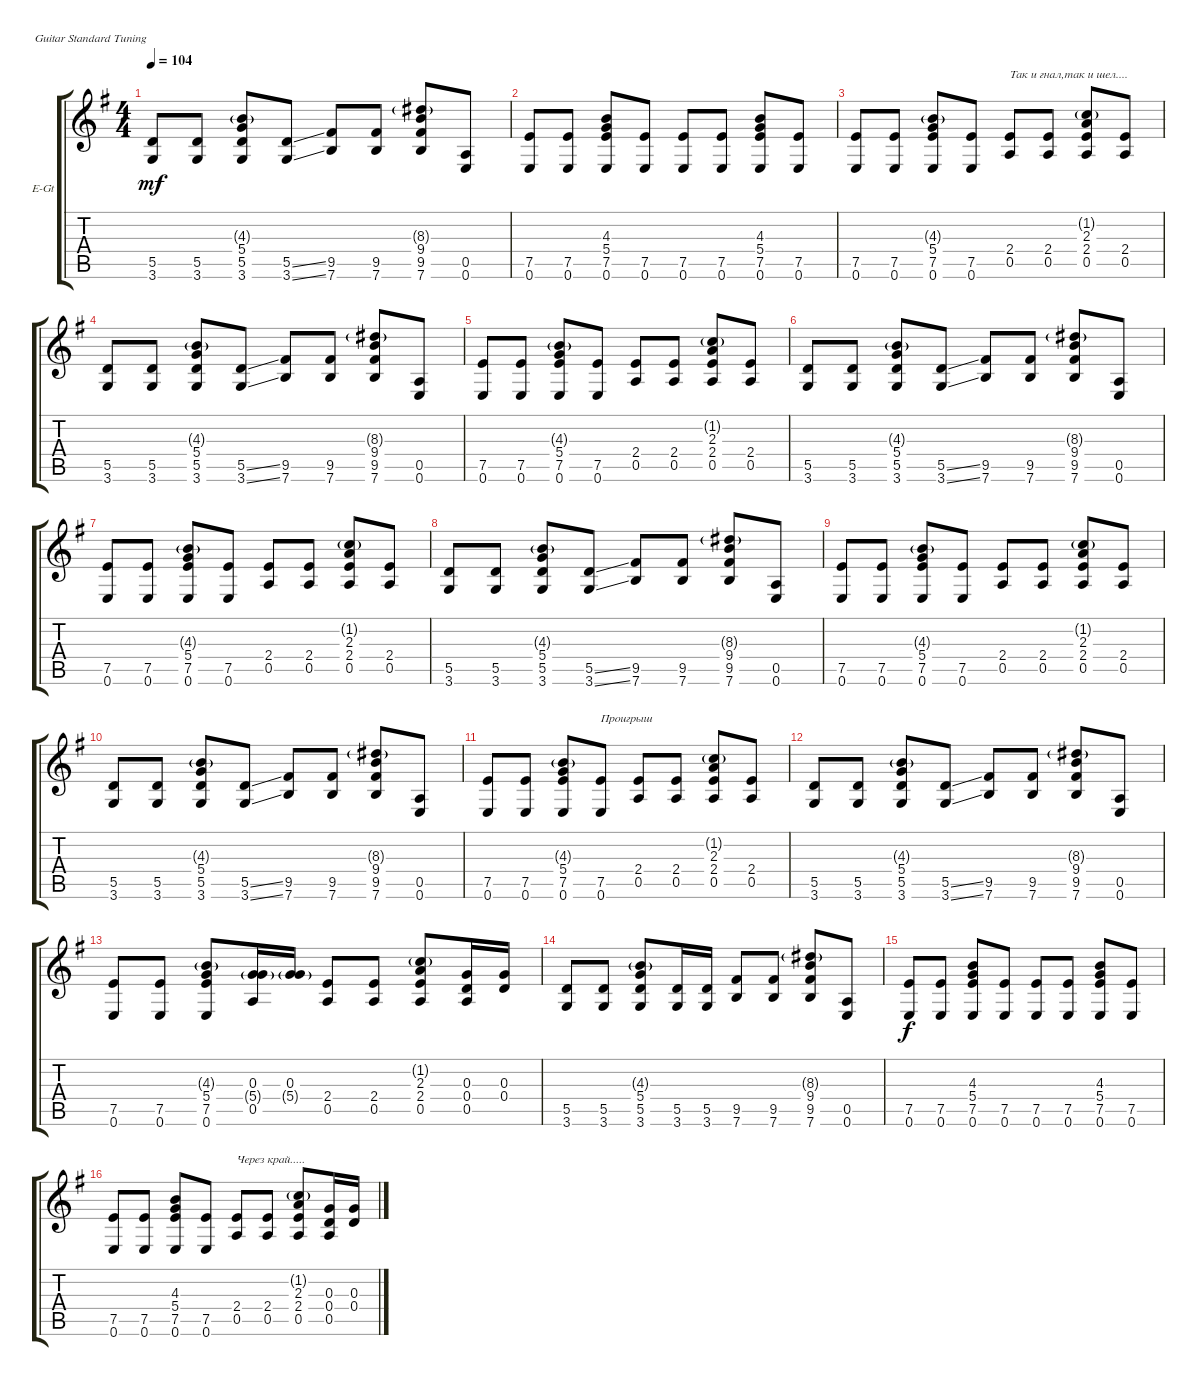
\defaultSystemsLayout 4
\bracketExtendMode groupsimilarinstruments
\firstSystemTrackNameOrientation horizontal
\otherSystemsTrackNameOrientation horizontal
\track ("Electric Guitar" "E-Gt") {instrument electricguitarclean}
\staff {score tabs}
\tuning (E4 B3 G3 D3 A2 E2)
\ts (4 4)
\tempo 104
\clef g2
\ks eminor
(3.6 5.5).8{dy mf} (5.5 3.6).8 (3.6 5.5 5.4 4.3{g}).8 (3.6{ss} 5.5{ss}).8 (7.6 9.5).8 (7.6 9.5).8 (7.6 9.5 9.4 8.3{g}).8 (0.5 0.6).8 |
(0.6 7.5).8 (7.5 0.6).8 (0.6 7.5 5.4 4.3).8 (0.6 7.5).8 (0.6 7.5).8 (7.5 0.6).8 (0.6 7.5 5.4 4.3).8 (0.6 7.5).8 |
(7.5 0.6).8 (7.5 0.6).8 (0.6 7.5 5.4 4.3{g}).8 (7.5 0.6).8 (0.5 2.4).8{txt "Так и гнал,так и шел...."} (2.4 0.5).8 (2.4 0.5 2.3 1.2{g}).8 (2.4 0.5).8 |
(3.6 5.5).8 (5.5 3.6).8 (3.6 5.5 5.4 4.3{g}).8 (3.6{ss} 5.5{ss}).8 (7.6 9.5).8 (7.6 9.5).8 (7.6 9.5 9.4 8.3{g}).8 (0.5 0.6).8 |
(7.5 0.6).8 (7.5 0.6).8 (0.6 7.5 5.4 4.3{g}).8 (7.5 0.6).8 (0.5 2.4).8 (2.4 0.5).8 (2.4 0.5 2.3 1.2{g}).8 (2.4 0.5).8 |
(3.6 5.5).8 (5.5 3.6).8 (3.6 5.5 5.4 4.3{g}).8 (3.6{ss} 5.5{ss}).8 (7.6 9.5).8 (7.6 9.5).8 (7.6 9.5 9.4 8.3{g}).8 (0.5 0.6).8 |
(7.5 0.6).8 (7.5 0.6).8 (0.6 7.5 5.4 4.3{g}).8 (7.5 0.6).8 (0.5 2.4).8 (2.4 0.5).8 (2.4 0.5 2.3 1.2{g}).8 (2.4 0.5).8 |
(3.6 5.5).8 (5.5 3.6).8 (3.6 5.5 5.4 4.3{g}).8 (3.6{ss} 5.5{ss}).8 (7.6 9.5).8 (7.6 9.5).8 (7.6 9.5 9.4 8.3{g}).8 (0.5 0.6).8 |
(7.5 0.6).8 (7.5 0.6).8 (0.6 7.5 5.4 4.3{g}).8 (7.5 0.6).8 (0.5 2.4).8 (2.4 0.5).8 (2.4 0.5 2.3 1.2{g}).8 (2.4 0.5).8 |
(3.6 5.5).8 (5.5 3.6).8 (3.6 5.5 5.4 4.3{g}).8 (3.6{ss} 5.5{ss}).8 (7.6 9.5).8 (7.6 9.5).8 (7.6 9.5 9.4 8.3{g}).8 (0.5 0.6).8 |
(7.5 0.6).8 (7.5 0.6).8 (0.6 7.5 5.4 4.3{g}).8 (7.5 0.6).8{txt "Проигрыш"} (0.5 2.4).8 (2.4 0.5).8 (2.4 0.5 2.3 1.2{g}).8 (2.4 0.5).8 |
(3.6 5.5).8 (5.5 3.6).8 (3.6 5.5 5.4 4.3{g}).8 (3.6{ss} 5.5{ss}).8 (7.6 9.5).8 (7.6 9.5).8 (7.6 9.5 9.4 8.3{g}).8 (0.5 0.6).8 |
(7.5 0.6).8 (7.5 0.6).8 (0.6 7.5 5.4 4.3{g}).8 (0.5 5.4{g} 0.3).16 (0.3 5.4{g}).16 (0.5 2.4).8 (0.5 2.4).8 (2.4 0.5 2.3 1.2{g}).8 (0.5 0.4 0.3).16 (0.3 0.4).16 |
(3.6 5.5).8 (5.5 3.6).8 (3.6 5.5 5.4 4.3{g}).8 (5.5 3.6).16 (5.5 3.6).16 (7.6 9.5).8 (7.6 9.5).8 (7.6 9.5 9.4 8.3{g}).8 (0.5 0.6).8 |
(0.6 7.5).8{dy f} (7.5 0.6).8 (0.6 7.5 5.4 4.3).8 (0.6 7.5).8 (0.6 7.5).8 (7.5 0.6).8 (0.6 7.5 5.4 4.3).8 (0.6 7.5).8 |
(0.6 7.5).8 (7.5 0.6).8 (0.6 7.5 5.4 4.3).8 (0.6 7.5).8 (0.5 2.4).8{txt "Через край....."} (0.5 2.4).8 (2.4 0.5 2.3 1.2{g}).8 (0.5 0.4 0.3).16 (0.3 0.4).16
